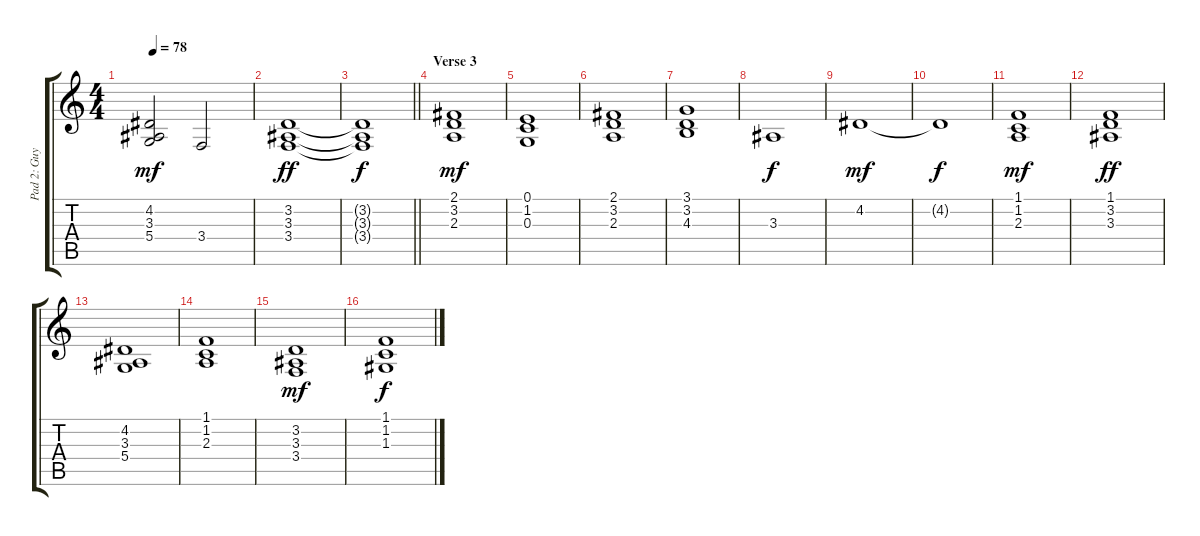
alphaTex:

\track ("Pad 2: Guy Babylon" "Pad 2: Guy") {instrument pad1newage}
\staff {score tabs}
\tuning (E4 B3 G3 D3 A2 E2) {hide}
\ts (4 4)
\tempo 78
\clef g2
\ks c
(4.2 3.3 5.4).2{dy mf} 3.4.2 |
(3.2 3.3 3.4).1{dy ff} |
\barLineRight lightlight
(3.2{t} 3.3{t} 3.4{t}).1{dy f} |
\section ("" "Verse 3")
(2.1 3.2 2.3).1{dy mf} |
(0.1 1.2 0.3).1 |
(2.1 3.2 2.3).1 |
(3.1 3.2 4.3).1 |
3.3.1{dy f} |
4.2.1{dy mf} |
4.2{t}.1{dy f} |
(1.1 1.2 2.3).1{dy mf} |
(1.1 3.2 3.3).1{dy ff} |
(4.2 3.3 5.4).1 |
(1.1 1.2 2.3).1 |
(3.2 3.3 3.4).1{dy mf} |
(1.1 1.2 1.3).1{dy f}
